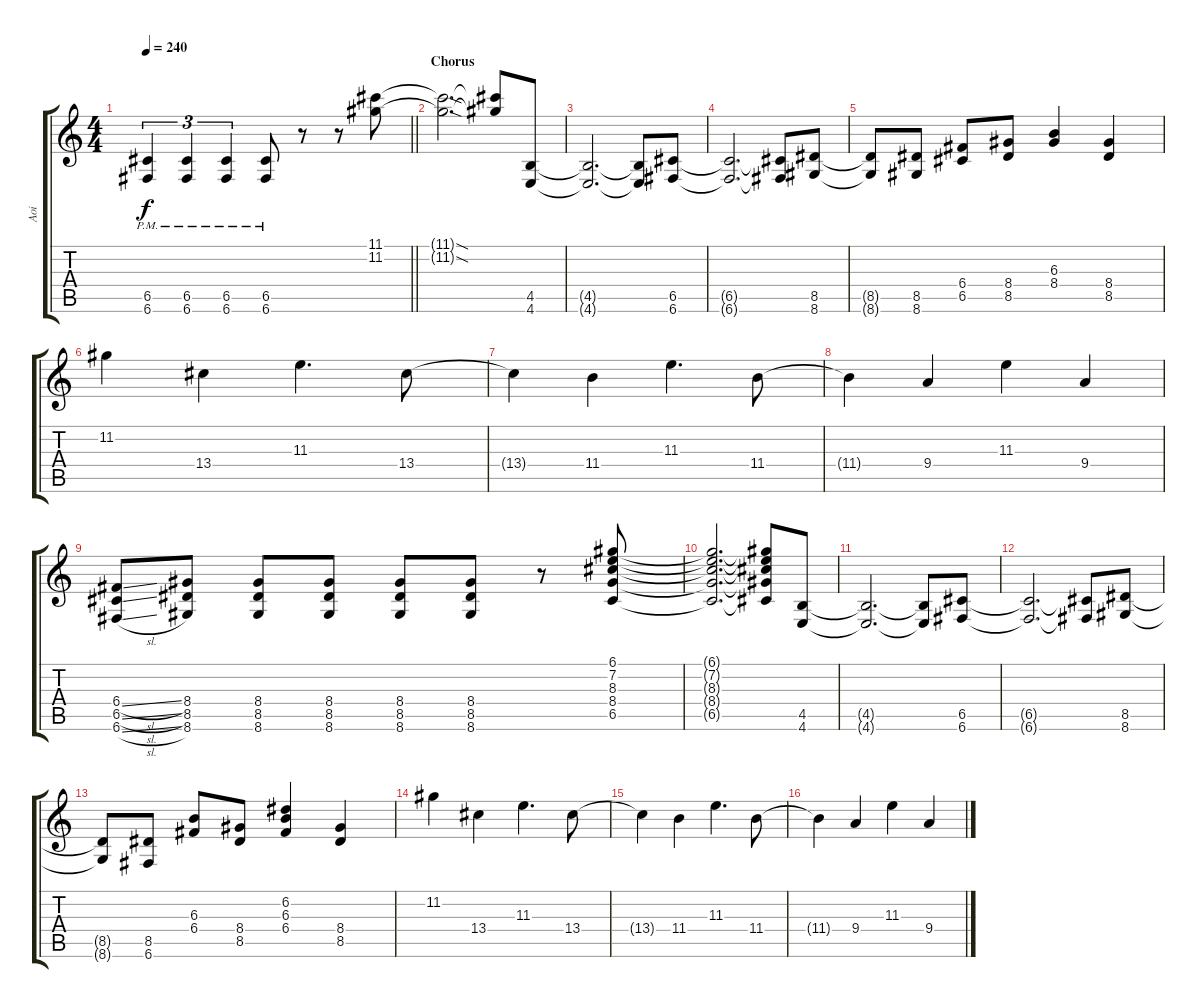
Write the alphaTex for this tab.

\track ("Aoi" "Aoi") {instrument distortionguitar}
\staff {score tabs}
\tuning (D4 A3 F3 C3 G2 C2) {hide}
\ts (4 4)
\tempo 240
\clef g2
\barLineRight lightlight
\ks c
(6.5{pm} 6.6{pm}).4{tu (3 2) dy f} (6.5{pm} 6.6{pm}).4{tu (3 2)} (6.5{pm} 6.6{pm}).4{tu (3 2)} (6.5{pm} 6.6{pm}).8 r.8 r.8 (11.1 11.2).8{volume 13} |
\section ("" "Chorus")
(11.1{sod t} 11.2{sod t}).2{d} (11.1{t} 11.2{t}).8 (4.5 4.6).8 |
(4.5{t} 4.6{t}).2{d} (4.5{t} 4.6{t}).8 (6.5 6.6).8 |
(6.5{t} 6.6{t}).2{d} (6.5{t} 6.6{t}).8 (8.5 8.6).8 |
(8.5{t} 8.6{t}).8 (8.5 8.6).8 (6.4 6.5).8 (8.4 8.5).8 (6.3 8.4).4 (8.4 8.5).4 |
11.2.4 13.4.4 11.3.4{d} 13.4.8 |
13.4{t}.4 11.4.4 11.3.4{d} 11.4.8 |
11.4{t}.4 9.4.4 11.3.4 9.4.4 |
(6.4{sl} 6.5{sl} 6.6{sl}).8 (8.4 8.5 8.6).8 (8.4 8.5 8.6).8 (8.4 8.5 8.6).8 (8.4 8.5 8.6).8 (8.4 8.5 8.6).8 r.8 (6.1 7.2 8.3 8.4 6.5).8 |
(6.1{t} 7.2{t} 8.3{t} 8.4{t} 6.5{t}).2{d} (6.1{t} 7.2{t} 8.3{t} 8.4{t} 6.5{t}).8 (4.5 4.6).8 |
(4.5{t} 4.6{t}).2{d} (4.5{t} 4.6{t}).8 (6.5 6.6).8 |
(6.5{t} 6.6{t}).2{d} (6.5{t} 6.6{t}).8 (8.5 8.6).8 |
(8.5{t} 8.6{t}).8 (8.5 6.6).8 (6.3 6.4).8 (8.4 8.5).8 (6.2 6.3 6.4).4 (8.4 8.5).4 |
11.2.4 13.4.4 11.3.4{d} 13.4.8 |
13.4{t}.4 11.4.4 11.3.4{d} 11.4.8 |
11.4{t}.4 9.4.4 11.3.4 9.4.4
